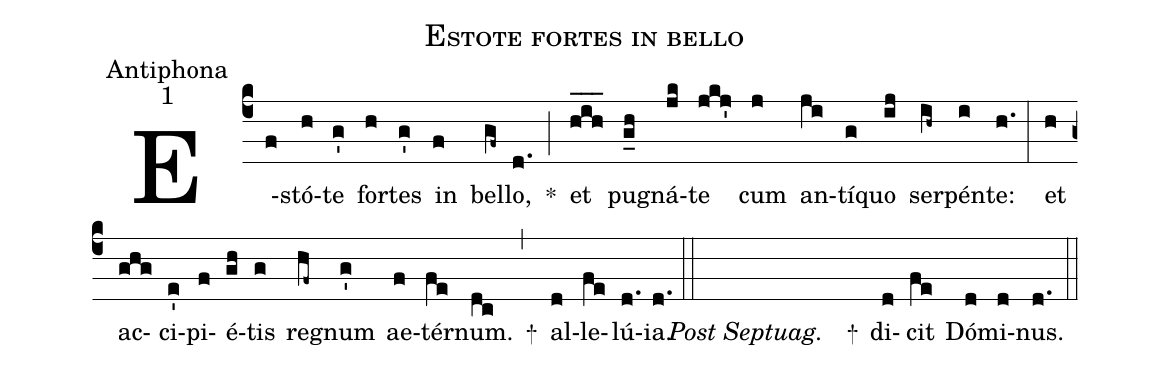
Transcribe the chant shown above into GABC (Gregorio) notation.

name:Estote fortes in bello;
office-part:Antiphona;
mode:1;
%%
(c4) E(f)stó(h)te(g') for(h)tes(g') in(f) bel(gf~)lo,(d.) *(;) et(hih___) pu(g_h)gná(jk)te(jkj') cum(j) an(ji)tí(g)quo(ij) ser(ih~)pén(i)te:(h.) (:) et(h) ac(ghg)ci(e')pi(f)é(gh)tis(g) re(hf~)gnum(g') ae(f)tér(fe)num.(dc) +(,) al(d)le(fe)lú(d.)ia.(d.) (::) <i>Post Septuag.</i>() +() di(d)cit(fe) Dó(d)mi(d)nus.(d.) (::)
